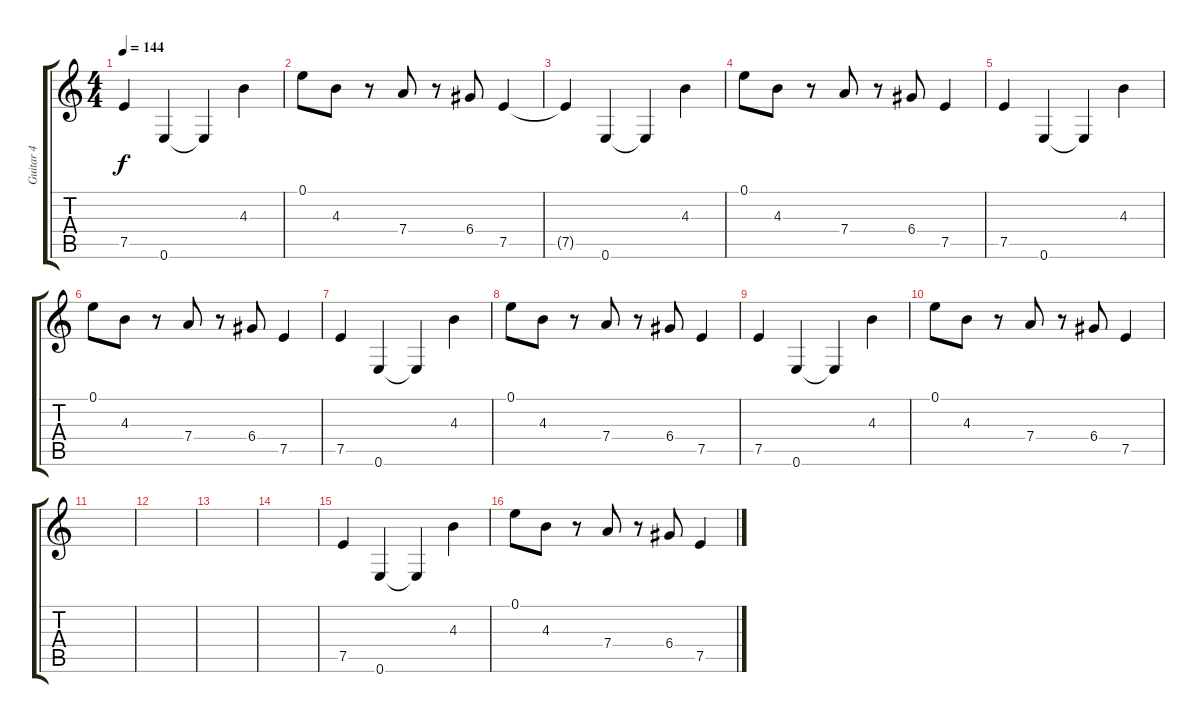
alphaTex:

\track ("Guitar 4" "Guitar 4") {instrument acousticguitarnylon}
\staff {score tabs}
\tuning (E4 B3 G3 D3 A2 E2) {hide}
\ts (4 4)
\tempo 144
\clef g2
\ks c
7.5.4{dy f} 0.6.4 0.6{t}.4 4.3.4 |
0.1.8 4.3.8 r.8 7.4.8 r.8 6.4.8 7.5.4 |
7.5{t}.4 0.6.4 0.6{t}.4 4.3.4 |
0.1.8 4.3.8 r.8 7.4.8 r.8 6.4.8 7.5.4 |
7.5.4 0.6.4 0.6{t}.4 4.3.4 |
0.1.8 4.3.8 r.8 7.4.8 r.8 6.4.8 7.5.4 |
7.5.4 0.6.4 0.6{t}.4 4.3.4 |
0.1.8 4.3.8 r.8 7.4.8 r.8 6.4.8 7.5.4 |
7.5.4 0.6.4 0.6{t}.4 4.3.4 |
0.1.8 4.3.8 r.8 7.4.8 r.8 6.4.8 7.5.4 |
|
|
|
|
7.5.4 0.6.4 0.6{t}.4 4.3.4 |
0.1.8 4.3.8 r.8 7.4.8 r.8 6.4.8 7.5.4
